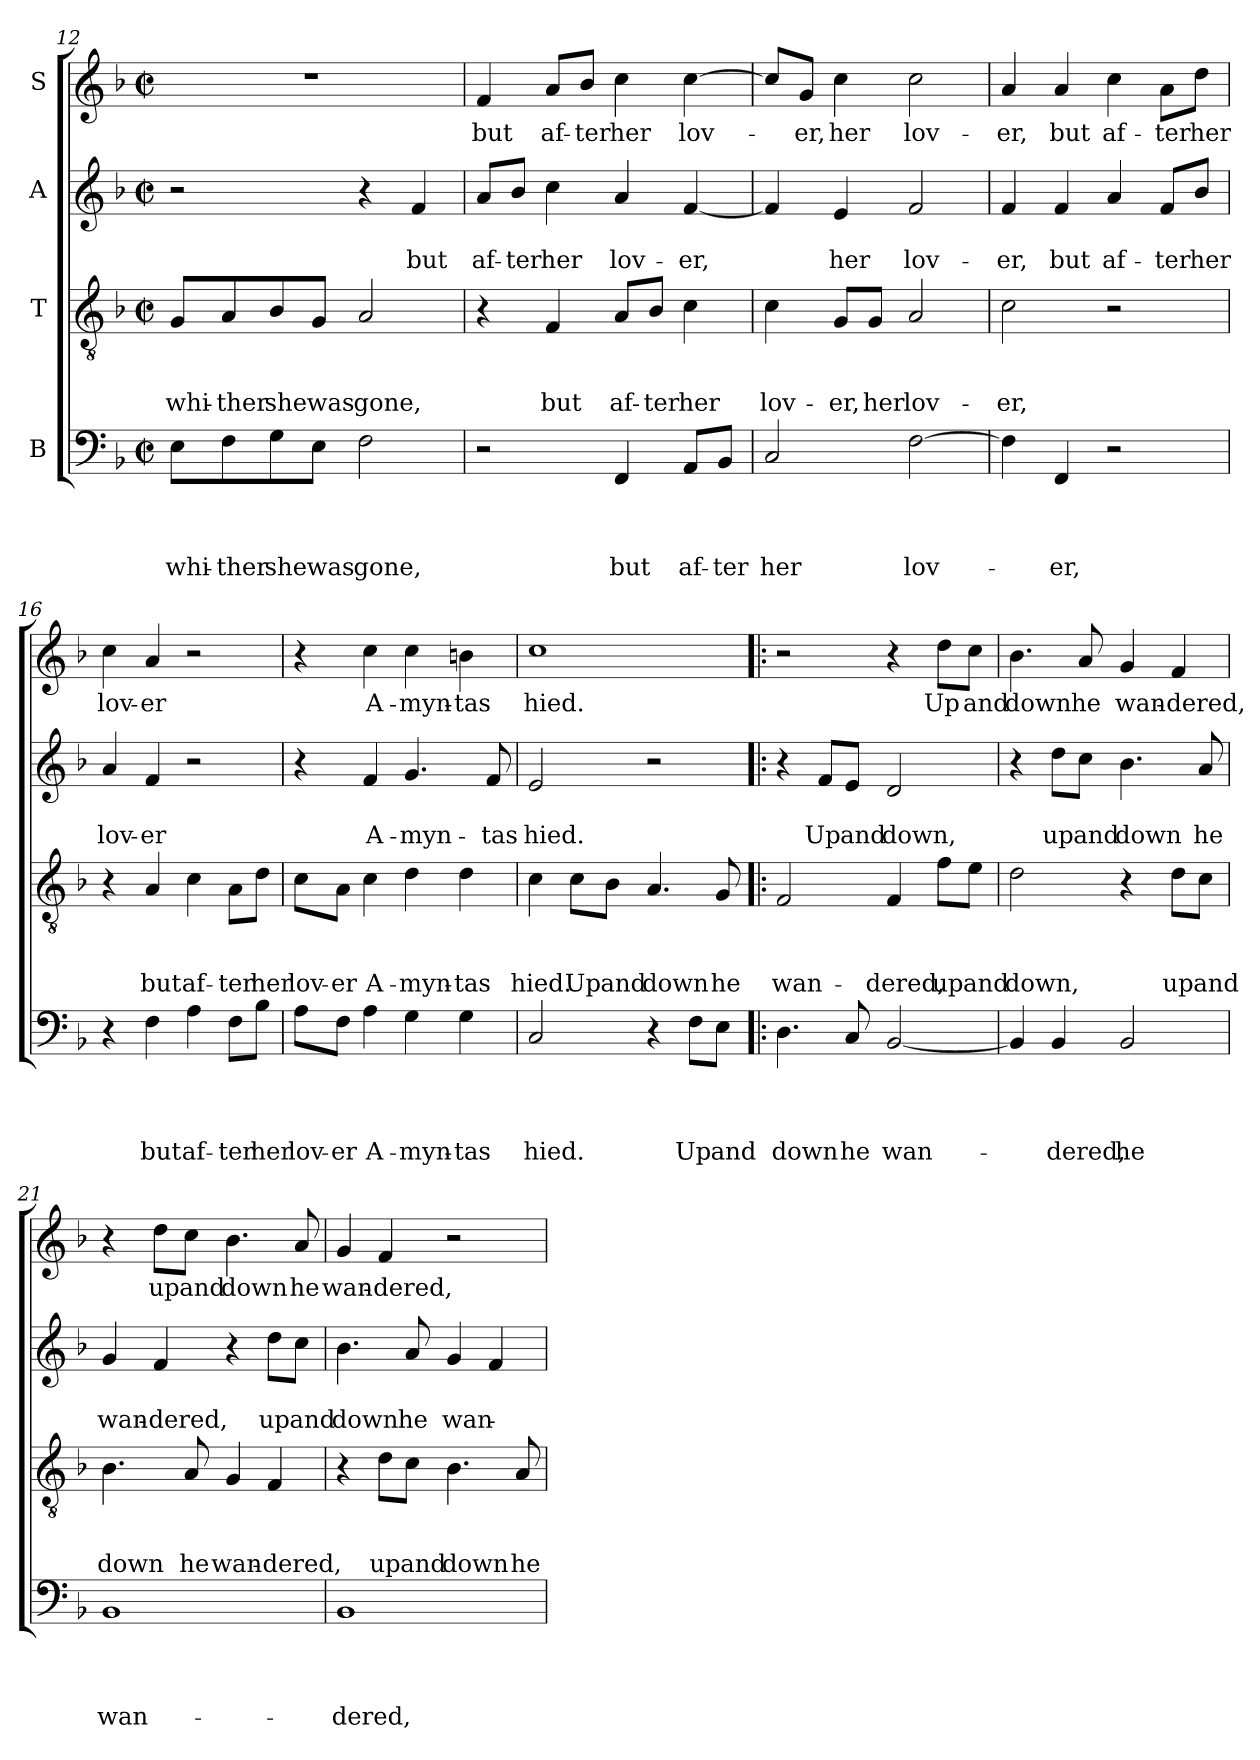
**kern	**text	**text	**text	**text	**kern	**text	**text	**text	**kern	**text	**text	**kern	**text
*part4	*part4	*part4	*part4	*part4	*part3	*part3	*part3	*part3	*part2	*part2	*part2	*part1	*part1
*staff4	*staff4	*staff4	*staff4	*staff4	*staff3	*staff3	*staff3	*staff3	*staff2	*staff2	*staff2	*staff1	*staff1
*I"B	*	*	*	*	*I"T	*	*	*	*I"A	*	*	*I"S	*
*clefF4	*	*	*	*	*clefGv2	*	*	*	*clefG2	*	*	*clefG2	*
*k[b-]	*	*	*	*	*k[b-]	*	*	*	*k[b-]	*	*	*k[b-]	*
*F:	*	*	*	*	*F:	*	*	*	*F:	*	*	*F:	*
*M2/2	*	*	*	*	*M2/2	*	*	*	*M2/2	*	*	*M2/2	*
*met(c|)	*	*	*	*	*met(c|)	*	*	*	*met(c|)	*	*	*met(c|)	*
=12	=12	=12	=12	=12	=12	=12	=12	=12	=12	=12	=12	=12	=12
!	!	!	!	!LO:LY:b	!	!	!	!LO:LY:b	!	!	!	!	!
8E\L	.	.	.	whi-	8G/L	.	.	whi-	2r	.	.	1r	.
!	!	!	!	!LO:LY:b:rj	!	!	!	!LO:LY:b:rj	!	!	!	!	!
8F\	.	.	.	-ther	8A/	.	.	-ther	.	.	.	.	.
!	!	!	!	!LO:LY:b	!	!	!	!LO:LY:b	!	!	!	!	!
8G\	.	.	.	she	8B-/	.	.	she	.	.	.	.	.
!	!	!	!	!LO:LY:b	!	!	!	!LO:LY:b	!	!	!	!	!
8E\J	.	.	.	was	8G/J	.	.	was	.	.	.	.	.
!	!	!	!	!LO:LY:b	!	!	!	!LO:LY:b	!	!	!	!	!
2F\	.	.	.	gone,	2A/	.	.	gone,	4r	.	.	.	.
!	!	!	!	!	!	!	!	!	!	!	!LO:LY:b	!	!
.	.	.	.	.	.	.	.	.	4f/	.	but	.	.
!!LO:PB:g=z
=13	=13	=13	=13	=13	=13	=13	=13	=13	=13	=13	=13	=13	=13
!	!	!	!	!	!	!	!	!	!	!	!LO:LY:b	!	!LO:LY:b
2r	.	.	.	.	4r	.	.	.	8a/L	.	af-	4f/	but
!	!	!	!	!	!	!	!	!	!	!	!LO:LY:b:rj	!	!
.	.	.	.	.	.	.	.	.	8b-/J	.	-ter	.	.
!	!	!	!	!	!	!	!	!LO:LY:b	!	!	!LO:LY:b	!	!LO:LY:b
.	.	.	.	.	4F/	.	.	but	4cc\	.	her	8a/L	af-
!	!	!	!	!	!	!	!	!	!	!	!	!	!LO:LY:b:rj
.	.	.	.	.	.	.	.	.	.	.	.	8b-/J	-ter
!	!	!	!	!LO:LY:b	!	!	!	!LO:LY:b	!	!	!LO:LY:b	!	!LO:LY:b
4FF/	.	.	.	but	8A/L	.	.	af-	4a/	.	lov-	4cc\	her
!	!	!	!	!	!	!	!	!LO:LY:b:rj	!	!	!	!	!
.	.	.	.	.	8B-/J	.	.	-ter	.	.	.	.	.
!	!	!	!	!LO:LY:b	!	!	!	!LO:LY:b	!	!	!LO:LY:b	!	!LO:LY:b
8AA/L	.	.	.	af-	4c\	.	.	her	[<4f/	.	-er,	[>4cc\	lov-
!	!	!	!	!LO:LY:b:rj	!	!	!	!	!	!	!	!	!
8BB-/J	.	.	.	-ter	.	.	.	.	.	.	.	.	.
=14	=14	=14	=14	=14	=14	=14	=14	=14	=14	=14	=14	=14	=14
!	!	!	!	!LO:LY:b	!	!	!	!LO:LY:b	!	!	!	!	!
2C/	.	.	.	her	4c\	.	.	lov-	4f/]	.	.	8cc/L]	.
!	!	!	!	!	!	!	!	!	!	!	!	!	!LO:LY:b
.	.	.	.	.	.	.	.	.	.	.	.	8g/J	-er,
!	!	!	!	!	!	!	!	!LO:LY:b	!	!	!LO:LY:b	!	!LO:LY:b
.	.	.	.	.	8G/L	.	.	-er,	4e/	.	her	4cc\	her
!	!	!	!	!	!	!	!	!LO:LY:b	!	!	!	!	!
.	.	.	.	.	8G/J	.	.	her	.	.	.	.	.
!	!	!	!	!LO:LY:b	!	!	!	!LO:LY:b	!	!	!LO:LY:b	!	!LO:LY:b
[>2F\	.	.	.	lov-	2A/	.	.	lov-	2f/	.	lov-	2cc\	lov-
=15	=15	=15	=15	=15	=15	=15	=15	=15	=15	=15	=15	=15	=15
!	!	!	!	!	!	!	!	!LO:LY:b	!	!	!LO:LY:b	!	!LO:LY:b
4F\]	.	.	.	.	2c\	.	.	-er,	4f/	.	-er,	4a/	-er,
!	!	!	!	!LO:LY:b	!	!	!	!	!	!	!LO:LY:b	!	!LO:LY:b
4FF/	.	.	.	-er,	.	.	.	.	4f/	.	but	4a/	but
!	!	!	!	!	!	!	!	!	!	!	!LO:LY:b	!	!LO:LY:b
2r	.	.	.	.	2r	.	.	.	4a/	.	af-	4cc\	af-
!	!	!	!	!	!	!	!	!	!	!	!LO:LY:b	!	!LO:LY:b
.	.	.	.	.	.	.	.	.	8f/L	.	-ter	8a\L	-ter
!	!	!	!	!	!	!	!	!	!	!	!LO:LY:b	!	!LO:LY:b
.	.	.	.	.	.	.	.	.	8b-/J	.	her	8dd\J	her
=16	=16	=16	=16	=16	=16	=16	=16	=16	=16	=16	=16	=16	=16
!	!	!	!	!	!	!	!	!	!	!	!LO:LY:b	!	!LO:LY:b
4r	.	.	.	.	4r	.	.	.	4a/	.	lov-	4cc\	lov-
!	!	!	!	!LO:LY:b	!	!	!	!LO:LY:b	!	!	!LO:LY:b	!	!LO:LY:b
4F\	.	.	.	but	4A/	.	.	but	4f/	.	-er	4a/	-er
!	!	!	!	!LO:LY:b	!	!	!	!LO:LY:b	!	!	!	!	!
4A\	.	.	.	af-	4c\	.	.	af-	2r	.	.	2r	.
!	!	!	!	!LO:LY:b	!	!	!	!LO:LY:b	!	!	!	!	!
8F\L	.	.	.	-ter	8A\L	.	.	-ter	.	.	.	.	.
!	!	!	!	!LO:LY:b	!	!	!	!LO:LY:b	!	!	!	!	!
8B-\J	.	.	.	her	8d\J	.	.	her	.	.	.	.	.
=17	=17	=17	=17	=17	=17	=17	=17	=17	=17	=17	=17	=17	=17
!	!	!	!	!LO:LY:b	!	!	!	!LO:LY:b	!	!	!	!	!
8A\L	.	.	.	lov-	8c\L	.	.	lov-	4r	.	.	4r	.
!	!	!	!	!LO:LY:b:rj	!	!	!	!LO:LY:b:rj	!	!	!	!	!
8F\J	.	.	.	-er	8A\J	.	.	-er	.	.	.	.	.
!	!	!	!	!LO:LY:b	!	!	!	!LO:LY:b	!	!	!LO:LY:b	!	!LO:LY:b
4A\	.	.	.	A-	4c\	.	.	A-	4f/	.	A-	4cc\	A-
!	!	!	!	!LO:LY:b	!	!	!	!LO:LY:b	!	!	!LO:LY:b	!	!LO:LY:b
4G\	.	.	.	-myn-	4d\	.	.	-myn-	4.g/	.	-myn-	4cc\	-myn-
!	!	!	!	!LO:LY:b:rj	!	!	!	!LO:LY:b:rj	!	!	!	!	!LO:LY:b:rj
4G\	.	.	.	-tas	4d\	.	.	-tas	.	.	.	4bn\	-tas
!	!	!	!	!	!	!	!	!	!	!	!LO:LY:b	!	!
.	.	.	.	.	.	.	.	.	8f/	.	-tas	.	.
!!LO:LB:g=z
=18	=18	=18	=18	=18	=18	=18	=18	=18	=18	=18	=18	=18	=18
!	!	!	!	!LO:LY:b	!	!	!	!LO:LY:b	!	!	!LO:LY:b	!	!LO:LY:b
2C/	.	.	.	hied.	4c\	.	.	hied.	2e/	.	hied.	1cc	hied.
!	!	!	!	!	!	!	!	!LO:LY:b	!	!	!	!	!
.	.	.	.	.	8c\L	.	.	Up	.	.	.	.	.
!	!	!	!	!	!	!	!	!LO:LY:b	!	!	!	!	!
.	.	.	.	.	8B-\J	.	.	and	.	.	.	.	.
!	!	!	!	!	!	!	!	!LO:LY:b	!	!	!	!	!
4r	.	.	.	.	4.A/	.	.	down	2r	.	.	.	.
!	!	!	!	!LO:LY:b	!	!	!	!	!	!	!	!	!
8F\L	.	.	.	Up	.	.	.	.	.	.	.	.	.
!	!	!	!	!LO:LY:b	!	!	!	!LO:LY:b	!	!	!	!	!
8E\J	.	.	.	and	8G/	.	.	he	.	.	.	.	.
=19!|:	=19!|:	=19!|:	=19!|:	=19!|:	=19!|:	=19!|:	=19!|:	=19!|:	=19!|:	=19!|:	=19!|:	=19!|:	=19!|:
!	!	!	!	!LO:LY:b	!	!	!	!LO:LY:b	!	!	!	!	!
4.D\	.	.	.	down	2F/	.	.	wan-	4r	.	.	2r	.
!	!	!	!	!	!	!	!	!	!	!	!LO:LY:b	!	!
.	.	.	.	.	.	.	.	.	8f/L	.	Up	.	.
!	!	!	!	!LO:LY:b	!	!	!	!	!	!	!LO:LY:b	!	!
8C/	.	.	.	he	.	.	.	.	8e/J	.	and	.	.
!	!	!	!	!LO:LY:b	!	!	!	!LO:LY:b	!	!	!LO:LY:b	!	!
[<2BB-/	.	.	.	wan-	4F/	.	.	-dered,	2d/	.	down,	4r	.
!	!	!	!	!	!	!	!	!LO:LY:b	!	!	!	!	!LO:LY:b
.	.	.	.	.	8f\L	.	.	up	.	.	.	8dd\L	Up
!	!	!	!	!	!	!	!	!LO:LY:b	!	!	!	!	!LO:LY:b
.	.	.	.	.	8e\J	.	.	and	.	.	.	8cc\J	and
=20	=20	=20	=20	=20	=20	=20	=20	=20	=20	=20	=20	=20	=20
!	!	!	!	!	!	!	!	!LO:LY:b	!	!	!	!	!LO:LY:b
4BB-/]	.	.	.	.	2d\	.	.	down,	4r	.	.	4.b-\	down
!	!	!	!	!LO:LY:b	!	!	!	!	!	!	!LO:LY:b	!	!
4BB-/	.	.	.	-dered,	.	.	.	.	8dd\L	.	up	.	.
!	!	!	!	!	!	!	!	!	!	!	!LO:LY:b	!	!LO:LY:b
.	.	.	.	.	.	.	.	.	8cc\J	.	and	8a/	he
!	!	!	!	!LO:LY:b	!	!	!	!	!	!	!LO:LY:b	!	!LO:LY:b
2BB-/	.	.	.	he	4r	.	.	.	4.b-\	.	down	4g/	wan-
!	!	!	!	!	!	!	!	!LO:LY:b	!	!	!	!	!LO:LY:b
.	.	.	.	.	8d\L	.	.	up	.	.	.	4f/	-dered,
!	!	!	!	!	!	!	!	!LO:LY:b	!	!	!LO:LY:b	!	!
.	.	.	.	.	8c\J	.	.	and	8a/	.	he	.	.
=21	=21	=21	=21	=21	=21	=21	=21	=21	=21	=21	=21	=21	=21
!	!	!	!	!LO:LY:b	!	!	!	!LO:LY:b	!	!	!LO:LY:b	!	!
1BB-	.	.	.	wan-	4.B-\	.	.	down	4g/	.	wan-	4r	.
!	!	!	!	!	!	!	!	!	!	!	!LO:LY:b	!	!LO:LY:b
.	.	.	.	.	.	.	.	.	4f/	.	-dered,	8dd\L	up
!	!	!	!	!	!	!	!	!LO:LY:b	!	!	!	!	!LO:LY:b
.	.	.	.	.	8A/	.	.	he	.	.	.	8cc\J	and
!	!	!	!	!	!	!	!	!LO:LY:b	!	!	!	!	!LO:LY:b
.	.	.	.	.	4G/	.	.	wan-	4r	.	.	4.b-\	down
!	!	!	!	!	!	!	!	!LO:LY:b	!	!	!LO:LY:b	!	!
.	.	.	.	.	4F/	.	.	-dered,	8dd\L	.	up	.	.
!	!	!	!	!	!	!	!	!	!	!	!LO:LY:b	!	!LO:LY:b
.	.	.	.	.	.	.	.	.	8cc\J	.	and	8a/	he
!!LO:LB:g=z
=22	=22	=22	=22	=22	=22	=22	=22	=22	=22	=22	=22	=22	=22
!	!	!	!	!LO:LY:b	!	!	!	!	!	!	!LO:LY:b	!	!LO:LY:b
1BB-	.	.	.	-dered,	4r	.	.	.	4.b-\	.	down	4g/	wan-
!	!	!	!	!	!	!	!	!LO:LY:b	!	!	!	!	!LO:LY:b
.	.	.	.	.	8d\L	.	.	up	.	.	.	4f/	-dered,
!	!	!	!	!	!	!	!	!LO:LY:b	!	!	!LO:LY:b	!	!
.	.	.	.	.	8c\J	.	.	and	8a/	.	he	.	.
!	!	!	!	!	!	!	!	!LO:LY:b	!	!	!LO:LY:b	!	!
.	.	.	.	.	4.B-\	.	.	down	4g/	.	wan-	2r	.
.	.	.	.	.	.	.	.	.	4f/	.	.	.	.
!	!	!	!	!	!	!	!	!LO:LY:b	!	!	!	!	!
.	.	.	.	.	8A/	.	.	he	.	.	.	.	.
=	=	=	=	=	=	=	=	=	=	=	=	=	=
*-	*-	*-	*-	*-	*-	*-	*-	*-	*-	*-	*-	*-	*-
